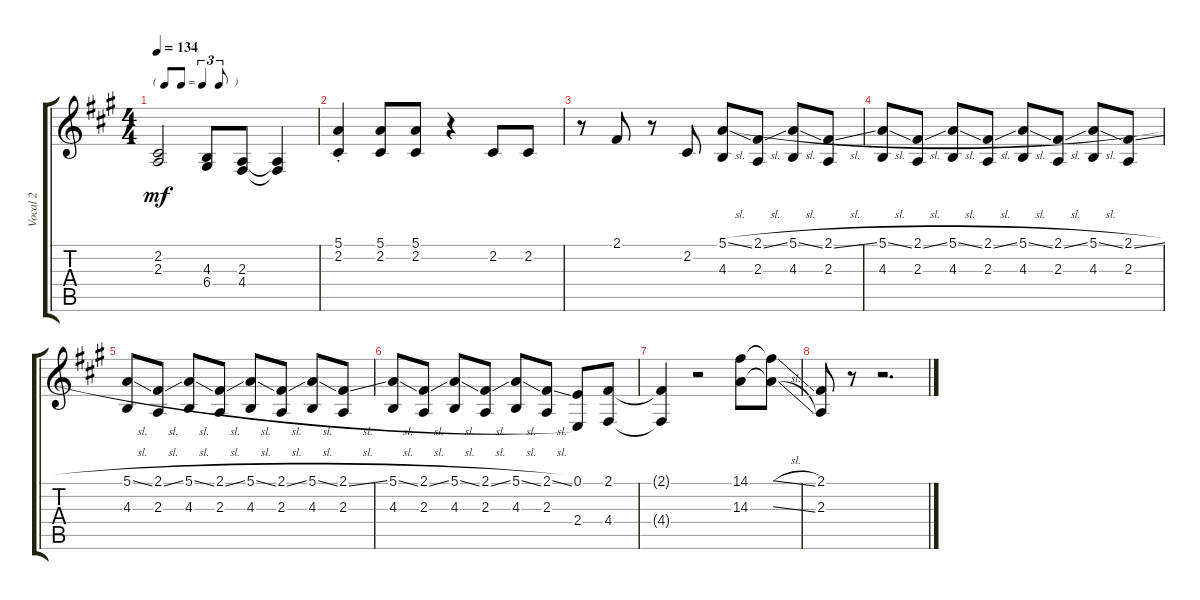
\track ("Vocal 2" "Vocal 2") {instrument sopranosax}
\staff {score tabs}
\tuning (E4 B3 G3 D3 A2 E2) {hide}
\ts (4 4)
\tf triplet8th
\tempo 134
\clef g2
\ks f#minor
(2.2 2.3).2{dy mf} (4.3 6.4).8 (2.3 4.4).8 (2.3{t} 4.4{t}).4 |
(5.1{st} 2.2{st}).4 (5.1 2.2).8 (5.1 2.2).8 r.4 2.2.8 2.2.8 |
r.8 2.1.8 r.8 2.2.8 (5.1{sl} 4.3).8 (2.1{sl} 2.3).8 (5.1{sl} 4.3).8 (2.1{sl} 2.3).8 |
(5.1{sl} 4.3).8 (2.1{sl} 2.3).8 (5.1{sl} 4.3).8 (2.1{sl} 2.3).8 (5.1{sl} 4.3).8 (2.1{sl} 2.3).8 (5.1{sl} 4.3).8 (2.1{sl} 2.3).8 |
(5.1{sl} 4.3).8 (2.1{sl} 2.3).8 (5.1{sl} 4.3).8 (2.1{sl} 2.3).8 (5.1{sl} 4.3).8 (2.1{sl} 2.3).8 (5.1{sl} 4.3).8 (2.1{sl} 2.3).8 |
(5.1{sl} 4.3).8 (2.1{sl} 2.3).8 (5.1{sl} 4.3).8 (2.1{sl} 2.3).8 (5.1{sl} 4.3).8 (2.1{sl} 2.3).8 (0.1 2.4).8 (2.1 4.4).8 |
(2.1{t} 4.4{t}).4 r.2 (14.1 14.3).8 (14.1{sl t} 14.3{sl t}).8{volume 2} |
(2.1 2.3).8 r.8 r.2{d}
